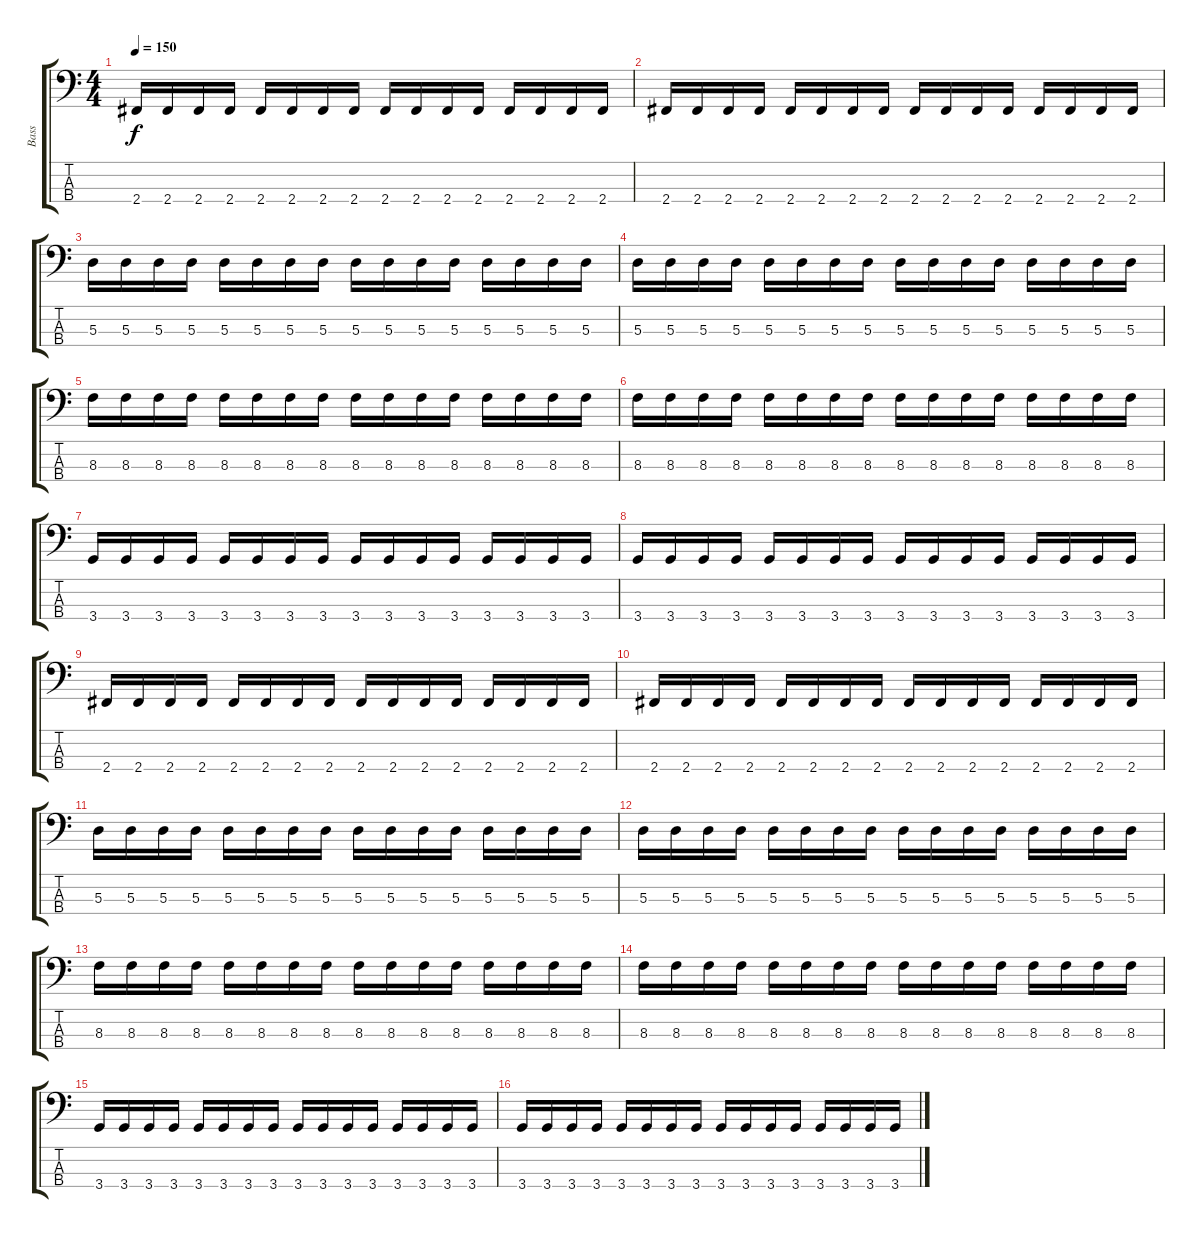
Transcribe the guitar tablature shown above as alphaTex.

\track ("Bass" "Bass") {instrument electricbassfinger}
\staff {score tabs}
\tuning (G2 D2 A1 E1) {hide}
\ts (4 4)
\tempo 150
\clef f4
\ks c
2.4.16{dy f} 2.4.16 2.4.16 2.4.16 2.4.16 2.4.16 2.4.16 2.4.16 2.4.16 2.4.16 2.4.16 2.4.16 2.4.16 2.4.16 2.4.16 2.4.16 |
2.4.16 2.4.16 2.4.16 2.4.16 2.4.16 2.4.16 2.4.16 2.4.16 2.4.16 2.4.16 2.4.16 2.4.16 2.4.16 2.4.16 2.4.16 2.4.16 |
5.3.16 5.3.16 5.3.16 5.3.16 5.3.16 5.3.16 5.3.16 5.3.16 5.3.16 5.3.16 5.3.16 5.3.16 5.3.16 5.3.16 5.3.16 5.3.16 |
5.3.16 5.3.16 5.3.16 5.3.16 5.3.16 5.3.16 5.3.16 5.3.16 5.3.16 5.3.16 5.3.16 5.3.16 5.3.16 5.3.16 5.3.16 5.3.16 |
8.3.16 8.3.16 8.3.16 8.3.16 8.3.16 8.3.16 8.3.16 8.3.16 8.3.16 8.3.16 8.3.16 8.3.16 8.3.16 8.3.16 8.3.16 8.3.16 |
8.3.16 8.3.16 8.3.16 8.3.16 8.3.16 8.3.16 8.3.16 8.3.16 8.3.16 8.3.16 8.3.16 8.3.16 8.3.16 8.3.16 8.3.16 8.3.16 |
3.4.16 3.4.16 3.4.16 3.4.16 3.4.16 3.4.16 3.4.16 3.4.16 3.4.16 3.4.16 3.4.16 3.4.16 3.4.16 3.4.16 3.4.16 3.4.16 |
3.4.16 3.4.16 3.4.16 3.4.16 3.4.16 3.4.16 3.4.16 3.4.16 3.4.16 3.4.16 3.4.16 3.4.16 3.4.16 3.4.16 3.4.16 3.4.16 |
2.4.16 2.4.16 2.4.16 2.4.16 2.4.16 2.4.16 2.4.16 2.4.16 2.4.16 2.4.16 2.4.16 2.4.16 2.4.16 2.4.16 2.4.16 2.4.16 |
2.4.16 2.4.16 2.4.16 2.4.16 2.4.16 2.4.16 2.4.16 2.4.16 2.4.16 2.4.16 2.4.16 2.4.16 2.4.16 2.4.16 2.4.16 2.4.16 |
5.3.16 5.3.16 5.3.16 5.3.16 5.3.16 5.3.16 5.3.16 5.3.16 5.3.16 5.3.16 5.3.16 5.3.16 5.3.16 5.3.16 5.3.16 5.3.16 |
5.3.16 5.3.16 5.3.16 5.3.16 5.3.16 5.3.16 5.3.16 5.3.16 5.3.16 5.3.16 5.3.16 5.3.16 5.3.16 5.3.16 5.3.16 5.3.16 |
8.3.16 8.3.16 8.3.16 8.3.16 8.3.16 8.3.16 8.3.16 8.3.16 8.3.16 8.3.16 8.3.16 8.3.16 8.3.16 8.3.16 8.3.16 8.3.16 |
8.3.16 8.3.16 8.3.16 8.3.16 8.3.16 8.3.16 8.3.16 8.3.16 8.3.16 8.3.16 8.3.16 8.3.16 8.3.16 8.3.16 8.3.16 8.3.16 |
3.4.16 3.4.16 3.4.16 3.4.16 3.4.16 3.4.16 3.4.16 3.4.16 3.4.16 3.4.16 3.4.16 3.4.16 3.4.16 3.4.16 3.4.16 3.4.16 |
3.4.16 3.4.16 3.4.16 3.4.16 3.4.16 3.4.16 3.4.16 3.4.16 3.4.16 3.4.16 3.4.16 3.4.16 3.4.16 3.4.16 3.4.16 3.4.16
